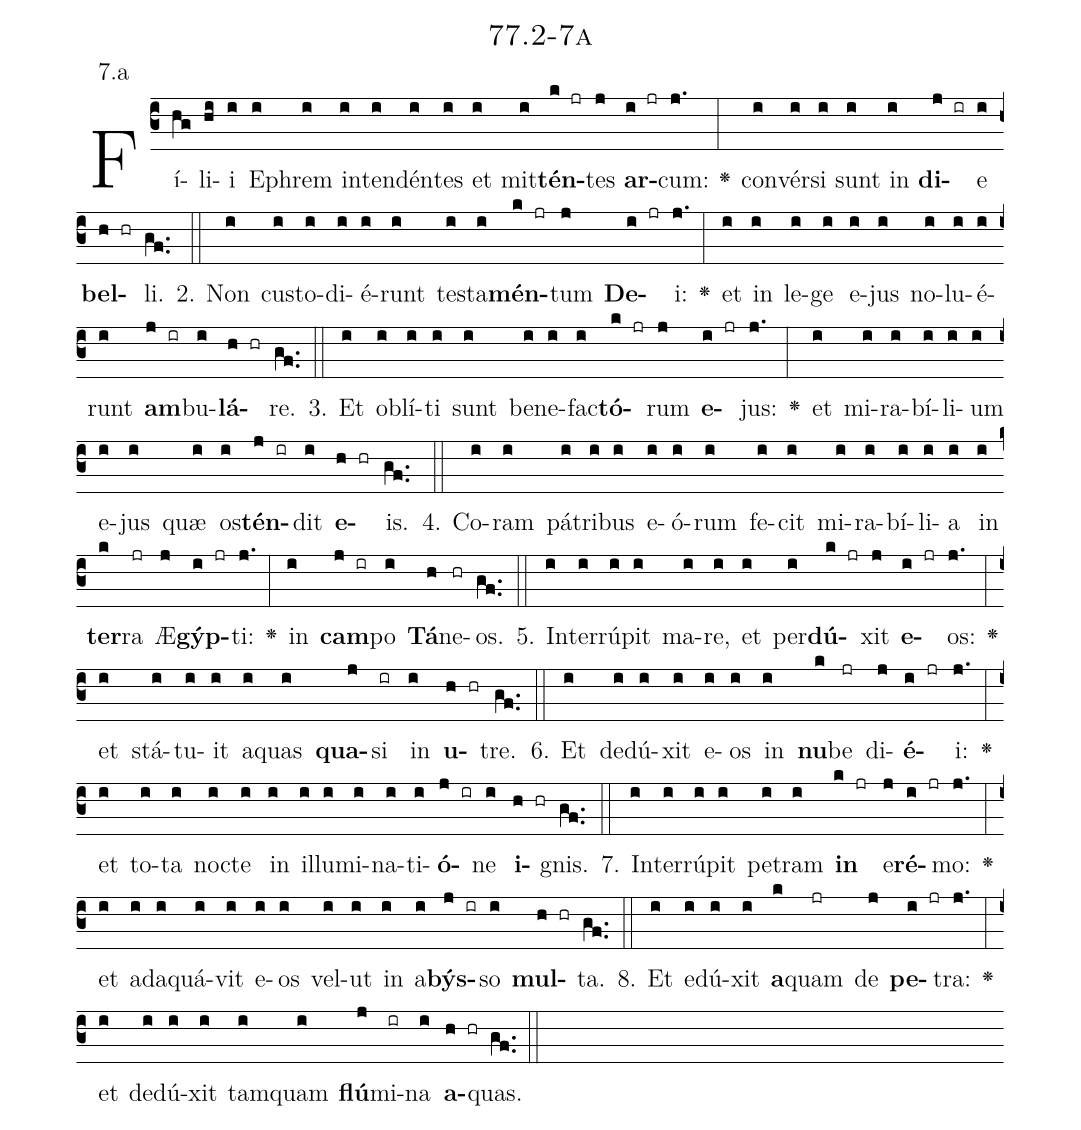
name: 77.2-7a;
annotation: 7.a;
%%
(c3)Fí(hg)li(hi)i(i) E(i)phrem(i) in(i)ten(i)dén(i)tes(i) et(i) mit(i)<b>tén</b>(k jr)tes(j) <b>ar</b>(i jr)cum:(j.) <v>\greheightstar</v>(:) con(i)vér(i)si(i) sunt(i) in(i) <b>di</b>(j ir)e(i) <b>bel</b>(h hr)li.(gf..) (::)
2. Non(i) cus(i)to(i)di(i)é(i)runt(i) tes(i)ta(i)<b>mén</b>(k jr)tum(j) <b>De</b>(i jr)i:(j.) <v>\greheightstar</v>(:) et(i) in(i) le(i)ge(i) e(i)jus(i) no(i)lu(i)é(i)runt(i) <b>am</b>(j ir)bu(i)<b>lá</b>(h hr)re.(gf..) (::)
3. Et(i) ob(i)lí(i)ti(i) sunt(i) be(i)ne(i)fac(i)<b>tó</b>(k jr)rum(j) <b>e</b>(i jr)jus:(j.) <v>\greheightstar</v>(:) et(i) mi(i)ra(i)bí(i)li(i)um(i) e(i)jus(i) quæ(i) os(i)<b>tén</b>(j ir)dit(i) <b>e</b>(h hr)is.(gf..) (::)
4. Co(i)ram(i) pá(i)tri(i)bus(i) e(i)ó(i)rum(i) fe(i)cit(i) mi(i)ra(i)bí(i)li(i)a(i) in(i) <b>ter</b>(k)ra(jr) Æ(j)<b>gýp</b>(i jr)ti:(j.) <v>\greheightstar</v>(:) in(i) <b>cam</b>(j ir)po(i) <b>Tá</b>(h)ne(hr)os.(gf..) (::)
5. In(i)ter(i)rú(i)pit(i) ma(i)re,(i) et(i) per(i)<b>dú</b>(k jr)xit(j) <b>e</b>(i jr)os:(j.) <v>\greheightstar</v>(:) et(i) stá(i)tu(i)it(i) a(i)quas(i) <b>qua</b>(j)si(ir) in(i) <b>u</b>(h hr)tre.(gf..) (::)
6. Et(i) de(i)dú(i)xit(i) e(i)os(i) in(i) <b>nu</b>(k)be(jr) di(j)<b>é</b>(i jr)i:(j.) <v>\greheightstar</v>(:) et(i) to(i)ta(i) noc(i)te(i) in(i) il(i)lu(i)mi(i)na(i)ti(i)<b>ó</b>(j ir)ne(i) <b>i</b>(h hr)gnis.(gf..) (::)
7. In(i)ter(i)rú(i)pit(i) pe(i)tram(i) <b>in</b>(k jr) e(j)<b>ré</b>(i jr)mo:(j.) <v>\greheightstar</v>(:) et(i) ad(i)a(i)quá(i)vit(i) e(i)os(i) vel(i)ut(i) in(i) a(i)<b>býs</b>(j ir)so(i) <b>mul</b>(h hr)ta.(gf..) (::)
8. Et(i) e(i)dú(i)xit(i) <b>a</b>(k)quam(jr) de(j) <b>pe</b>(i jr)tra:(j.) <v>\greheightstar</v>(:) et(i) de(i)dú(i)xit(i) tam(i)quam(i) <b>flú</b>(j)mi(ir)na(i) <b>a</b>(h hr)quas.(gf..) (::)
